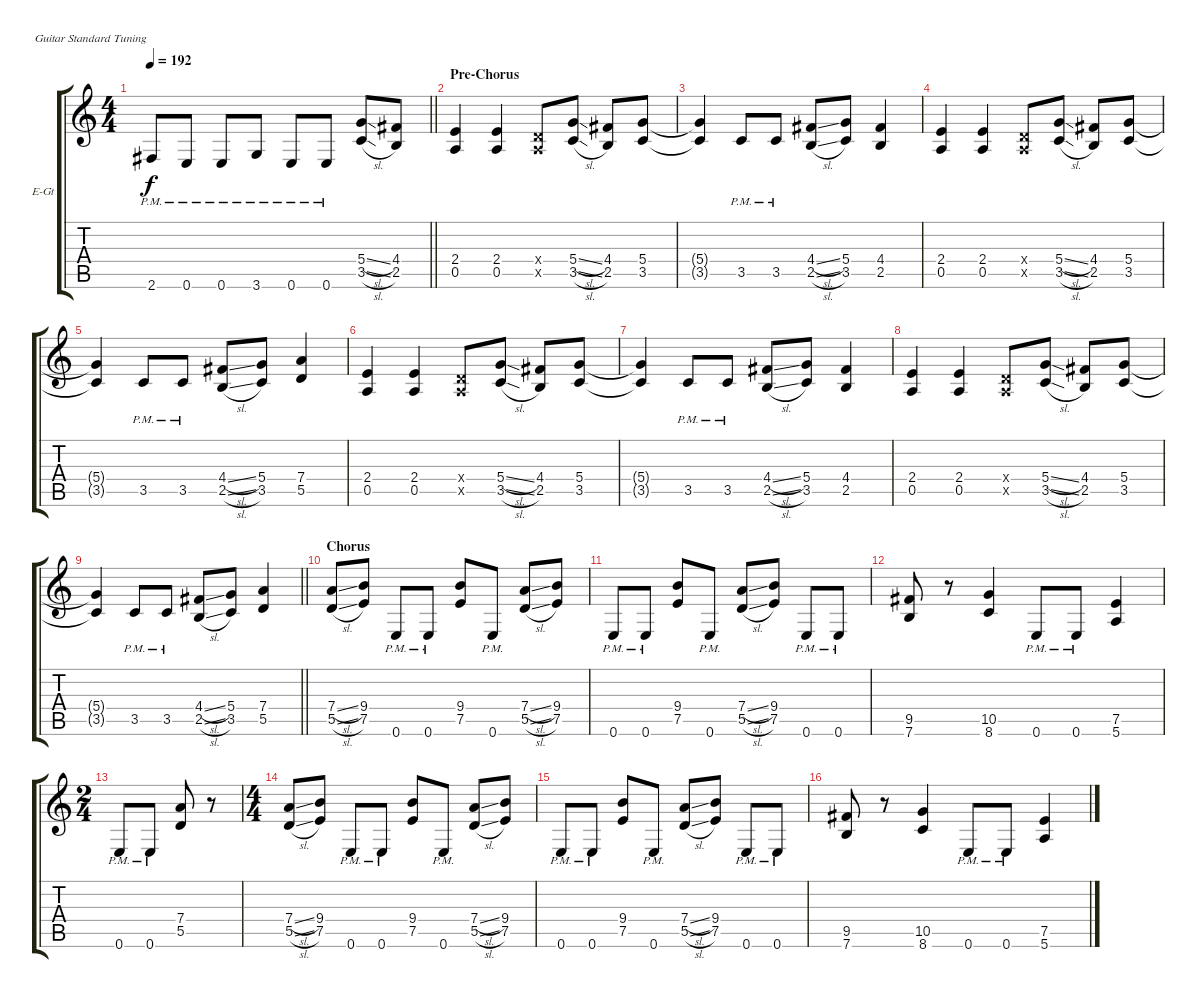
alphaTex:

\bracketExtendMode groupsimilarinstruments
\firstSystemTrackNameOrientation horizontal
\otherSystemsTrackNameOrientation horizontal
\track ("James Hetfield" "E-Gt") {instrument distortionguitar}
\staff {score tabs}
\tuning (E4 B3 G3 D3 A2 E2)
\ts (4 4)
\tempo 192
\clef g2
\barLineRight lightlight
\ks c
2.6{pm}.8{dy f} 0.6{pm}.8 0.6{pm}.8 3.6{pm}.8 0.6{pm}.8 0.6{pm}.8 (5.4{sl} 3.5{sl}).8 (4.4 2.5).8 |
\section ("" "Pre-Chorus")
(2.4 0.5).4 (2.4 0.5).4 (0.4{x} 0.5{x}).8 (5.4{sl} 3.5{sl}).8 (4.4 2.5).8 (5.4 3.5).8 |
(5.4{t} 3.5{t}).4 3.5{pm}.8 3.5{pm}.8 (4.4{sl} 2.5{sl}).8 (5.4 3.5).8 (4.4 2.5).4 |
(2.4 0.5).4 (2.4 0.5).4 (0.4{x} 0.5{x}).8 (5.4{sl} 3.5{sl}).8 (4.4 2.5).8 (5.4 3.5).8 |
(5.4{t} 3.5{t}).4 3.5{pm}.8 3.5{pm}.8 (4.4{sl} 2.5{sl}).8 (5.4 3.5).8 (7.4 5.5).4 |
(2.4 0.5).4 (2.4 0.5).4 (0.4{x} 0.5{x}).8 (5.4{sl} 3.5{sl}).8 (4.4 2.5).8 (5.4 3.5).8 |
(5.4{t} 3.5{t}).4 3.5{pm}.8 3.5{pm}.8 (4.4{sl} 2.5{sl}).8 (5.4 3.5).8 (4.4 2.5).4 |
(2.4 0.5).4 (2.4 0.5).4 (0.4{x} 0.5{x}).8 (5.4{sl} 3.5{sl}).8 (4.4 2.5).8 (5.4 3.5).8 |
\barLineRight lightlight
(5.4{t} 3.5{t}).4 3.5{pm}.8 3.5{pm}.8 (4.4{sl} 2.5{sl}).8 (5.4 3.5).8 (7.4 5.5).4 |
\section ("" "Chorus")
(7.4{sl} 5.5{sl}).8 (9.4 7.5).8 0.6{pm}.8 0.6{pm}.8 (9.4 7.5).8 0.6{pm}.8 (7.4{sl} 5.5{sl}).8 (9.4 7.5).8 |
0.6{pm}.8 0.6{pm}.8 (9.4 7.5).8 0.6{pm}.8 (7.4{sl} 5.5{sl}).8 (9.4 7.5).8 0.6{pm}.8 0.6{pm}.8 |
(9.5 7.6).8 r.8 (10.5 8.6).4 0.6{pm}.8 0.6{pm}.8 (7.5 5.6).4 |
\ts (2 4)
\beaming (8 2 2)
0.6{pm}.8 0.6{pm}.8 (7.4 5.5).8 r.8 |
\ts (4 4)
\beaming (8 2 2 2 2)
(7.4{sl} 5.5{sl}).8 (9.4 7.5).8 0.6{pm}.8 0.6{pm}.8 (9.4 7.5).8 0.6{pm}.8 (7.4{sl} 5.5{sl}).8 (9.4 7.5).8 |
0.6{pm}.8 0.6{pm}.8 (9.4 7.5).8 0.6{pm}.8 (7.4{sl} 5.5{sl}).8 (9.4 7.5).8 0.6{pm}.8 0.6{pm}.8 |
(9.5 7.6).8 r.8 (10.5 8.6).4 0.6{pm}.8 0.6{pm}.8 (7.5 5.6).4
